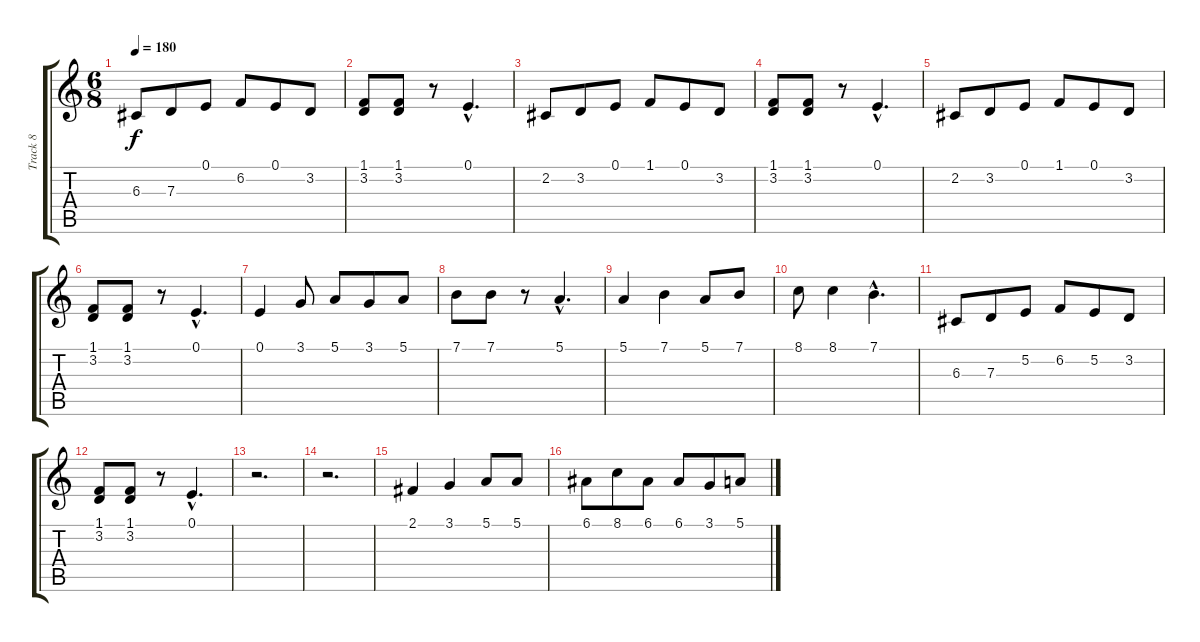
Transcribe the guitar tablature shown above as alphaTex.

\track ("Track 8" "Track 8") {instrument brasssection}
\staff {score tabs}
\tuning (E4 B3 G3 D3 A2 E2) {hide}
\ts (6 8)
\tempo 180
\clef g2
\ks c
6.3.8{dy f} 7.3.8 0.1.8 6.2.8 0.1.8 3.2.8 |
(1.1 3.2).8 (1.1 3.2).8 r.8 0.1{hac}.4{d} |
2.2.8 3.2.8 0.1.8 1.1.8 0.1.8 3.2.8 |
(1.1 3.2).8 (1.1 3.2).8 r.8 0.1{hac}.4{d} |
2.2.8 3.2.8 0.1.8 1.1.8 0.1.8 3.2.8 |
(1.1 3.2).8 (1.1 3.2).8 r.8 0.1{hac}.4{d} |
0.1.4 3.1.8 5.1.8 3.1.8 5.1.8 |
7.1.8 7.1.8 r.8 5.1{hac}.4{d} |
5.1.4 7.1.4 5.1.8 7.1.8 |
8.1.8 8.1.4 7.1{hac}.4{d} |
6.3.8 7.3.8 5.2.8 6.2.8 5.2.8 3.2.8 |
(1.1 3.2).8 (1.1 3.2).8 r.8 0.1{hac}.4{d} |
r.2{d} |
r.2{d} |
2.1.4 3.1.4 5.1.8 5.1.8 |
6.1.8 8.1.8 6.1.8 6.1.8 3.1.8 5.1.8
